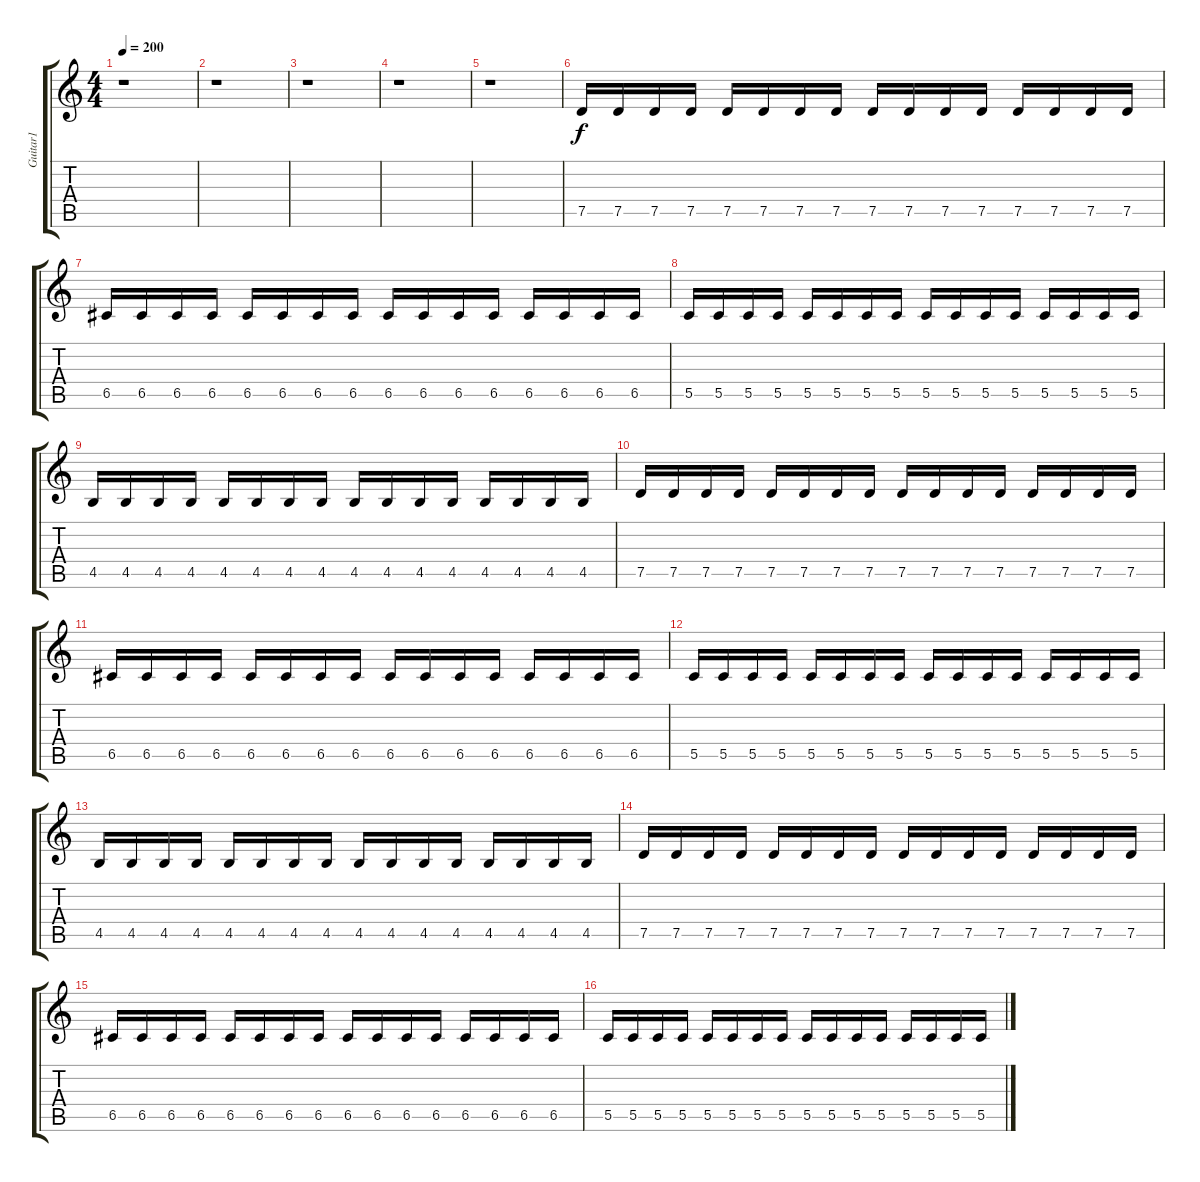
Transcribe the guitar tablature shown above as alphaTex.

\track ("Guitar1" "Guitar1") {instrument distortionguitar}
\staff {score tabs}
\tuning (D4 A3 F3 C3 G2 D2) {hide}
\ts (4 4)
\tempo 200
\clef g2
\ks c
r.1{dy f instrument distortionguitar} |
r.1 |
r.1 |
r.1 |
r.1 |
7.5.16 7.5.16 7.5.16 7.5.16 7.5.16 7.5.16 7.5.16 7.5.16 7.5.16 7.5.16 7.5.16 7.5.16 7.5.16 7.5.16 7.5.16 7.5.16 |
6.5.16 6.5.16 6.5.16 6.5.16 6.5.16 6.5.16 6.5.16 6.5.16 6.5.16 6.5.16 6.5.16 6.5.16 6.5.16 6.5.16 6.5.16 6.5.16 |
5.5.16 5.5.16 5.5.16 5.5.16 5.5.16 5.5.16 5.5.16 5.5.16 5.5.16 5.5.16 5.5.16 5.5.16 5.5.16 5.5.16 5.5.16 5.5.16 |
4.5.16 4.5.16 4.5.16 4.5.16 4.5.16 4.5.16 4.5.16 4.5.16 4.5.16 4.5.16 4.5.16 4.5.16 4.5.16 4.5.16 4.5.16 4.5.16 |
7.5.16 7.5.16 7.5.16 7.5.16 7.5.16 7.5.16 7.5.16 7.5.16 7.5.16 7.5.16 7.5.16 7.5.16 7.5.16 7.5.16 7.5.16 7.5.16 |
6.5.16 6.5.16 6.5.16 6.5.16 6.5.16 6.5.16 6.5.16 6.5.16 6.5.16 6.5.16 6.5.16 6.5.16 6.5.16 6.5.16 6.5.16 6.5.16 |
5.5.16 5.5.16 5.5.16 5.5.16 5.5.16 5.5.16 5.5.16 5.5.16 5.5.16 5.5.16 5.5.16 5.5.16 5.5.16 5.5.16 5.5.16 5.5.16 |
4.5.16 4.5.16 4.5.16 4.5.16 4.5.16 4.5.16 4.5.16 4.5.16 4.5.16 4.5.16 4.5.16 4.5.16 4.5.16 4.5.16 4.5.16 4.5.16 |
7.5.16 7.5.16 7.5.16 7.5.16 7.5.16 7.5.16 7.5.16 7.5.16 7.5.16 7.5.16 7.5.16 7.5.16 7.5.16 7.5.16 7.5.16 7.5.16 |
6.5.16 6.5.16 6.5.16 6.5.16 6.5.16 6.5.16 6.5.16 6.5.16 6.5.16 6.5.16 6.5.16 6.5.16 6.5.16 6.5.16 6.5.16 6.5.16 |
5.5.16 5.5.16 5.5.16 5.5.16 5.5.16 5.5.16 5.5.16 5.5.16 5.5.16 5.5.16 5.5.16 5.5.16 5.5.16 5.5.16 5.5.16 5.5.16
